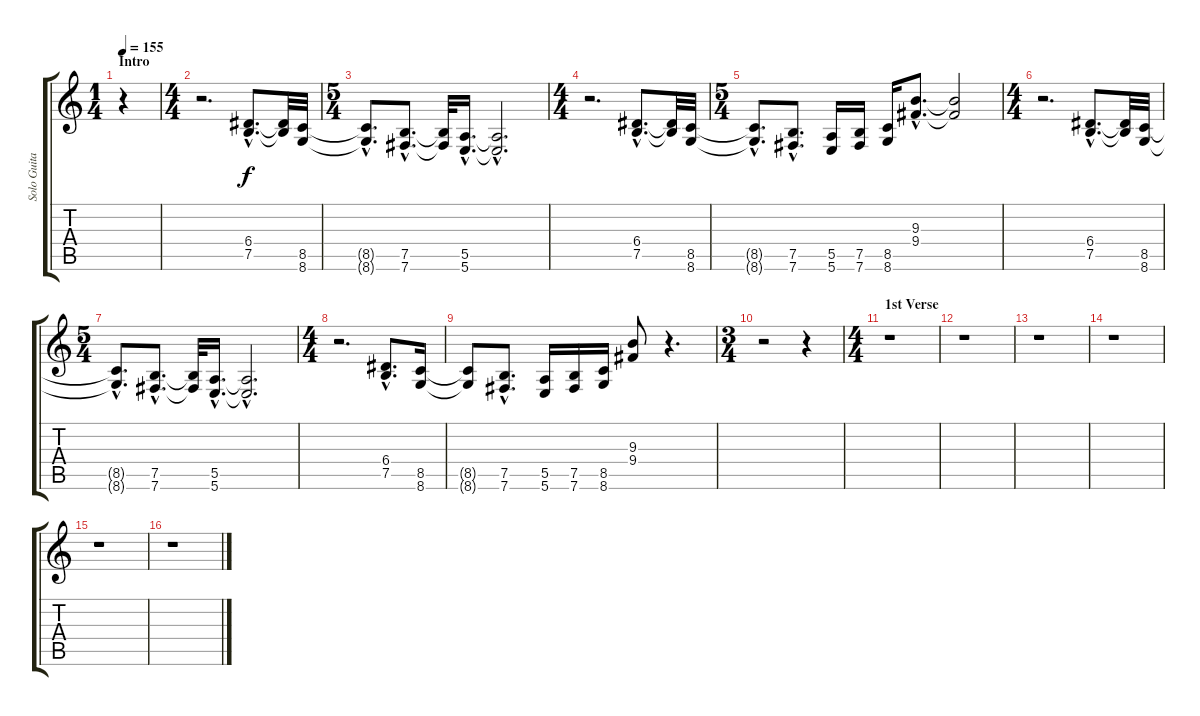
\track ("Solo Guitar" "Solo Guita") {instrument distortionguitar}
\staff {score tabs}
\tuning (B3 Gb3 D3 A2 E2 B1) {hide}
\ts (1 4)
\section ("" "Intro")
\tempo 155
\clef g2
\ks c
r.4{dy f balance 8 instrument distortionguitar} |
\ts (4 4)
r.2{d} (6.4{hac} 7.5{hac}).8{d} (6.4{t} 7.5{t}).32 (8.5 8.6).32 |
\ts (5 4)
(8.5{hac t} 8.6{hac t}).8{d} (7.5{hac} 7.6{hac}).8{d} (7.5{t} 7.6{t}).32 (5.5{hac} 5.6{hac}).16{d} (5.5{hac t} 5.6{hac t}).2{d} |
\ts (4 4)
r.2{d balance 8} (6.4{hac} 7.5{hac}).8{d} (6.4{t} 7.5{t}).32 (8.5 8.6).32 |
\ts (5 4)
(8.5{hac t} 8.6{hac t}).8{d} (7.5{hac} 7.6{hac}).8{d} (5.5 5.6).16 (7.5 7.6).16 (8.5 8.6).16 (9.3{hac} 9.4{hac}).8{d} (9.3{t} 9.4{t}).2 |
\ts (4 4)
r.2{d balance 8} (6.4{hac} 7.5{hac}).8{d} (6.4{t} 7.5{t}).32 (8.5 8.6).32 |
\ts (5 4)
(8.5{hac t} 8.6{hac t}).8{d} (7.5{hac} 7.6{hac}).8{d} (7.5{t} 7.6{t}).32 (5.5{hac} 5.6{hac}).16{d} (5.5{hac t} 5.6{hac t}).2{d} |
\ts (4 4)
r.2{d balance 8} (6.4{hac} 7.5{hac}).8{d} (8.5 8.6).16 |
(8.5{t} 8.6{t}).8 (7.5{hac} 7.6{hac}).8{d} (5.5 5.6).16 (7.5 7.6).16 (8.5 8.6).16 (9.3 9.4).8 r.4{d} |
\ts (3 4)
r.2 r.4 |
\ts (4 4)
\section ("" "1st Verse")
r.1 |
r.1 |
r.1 |
r.1 |
r.1 |
r.1
